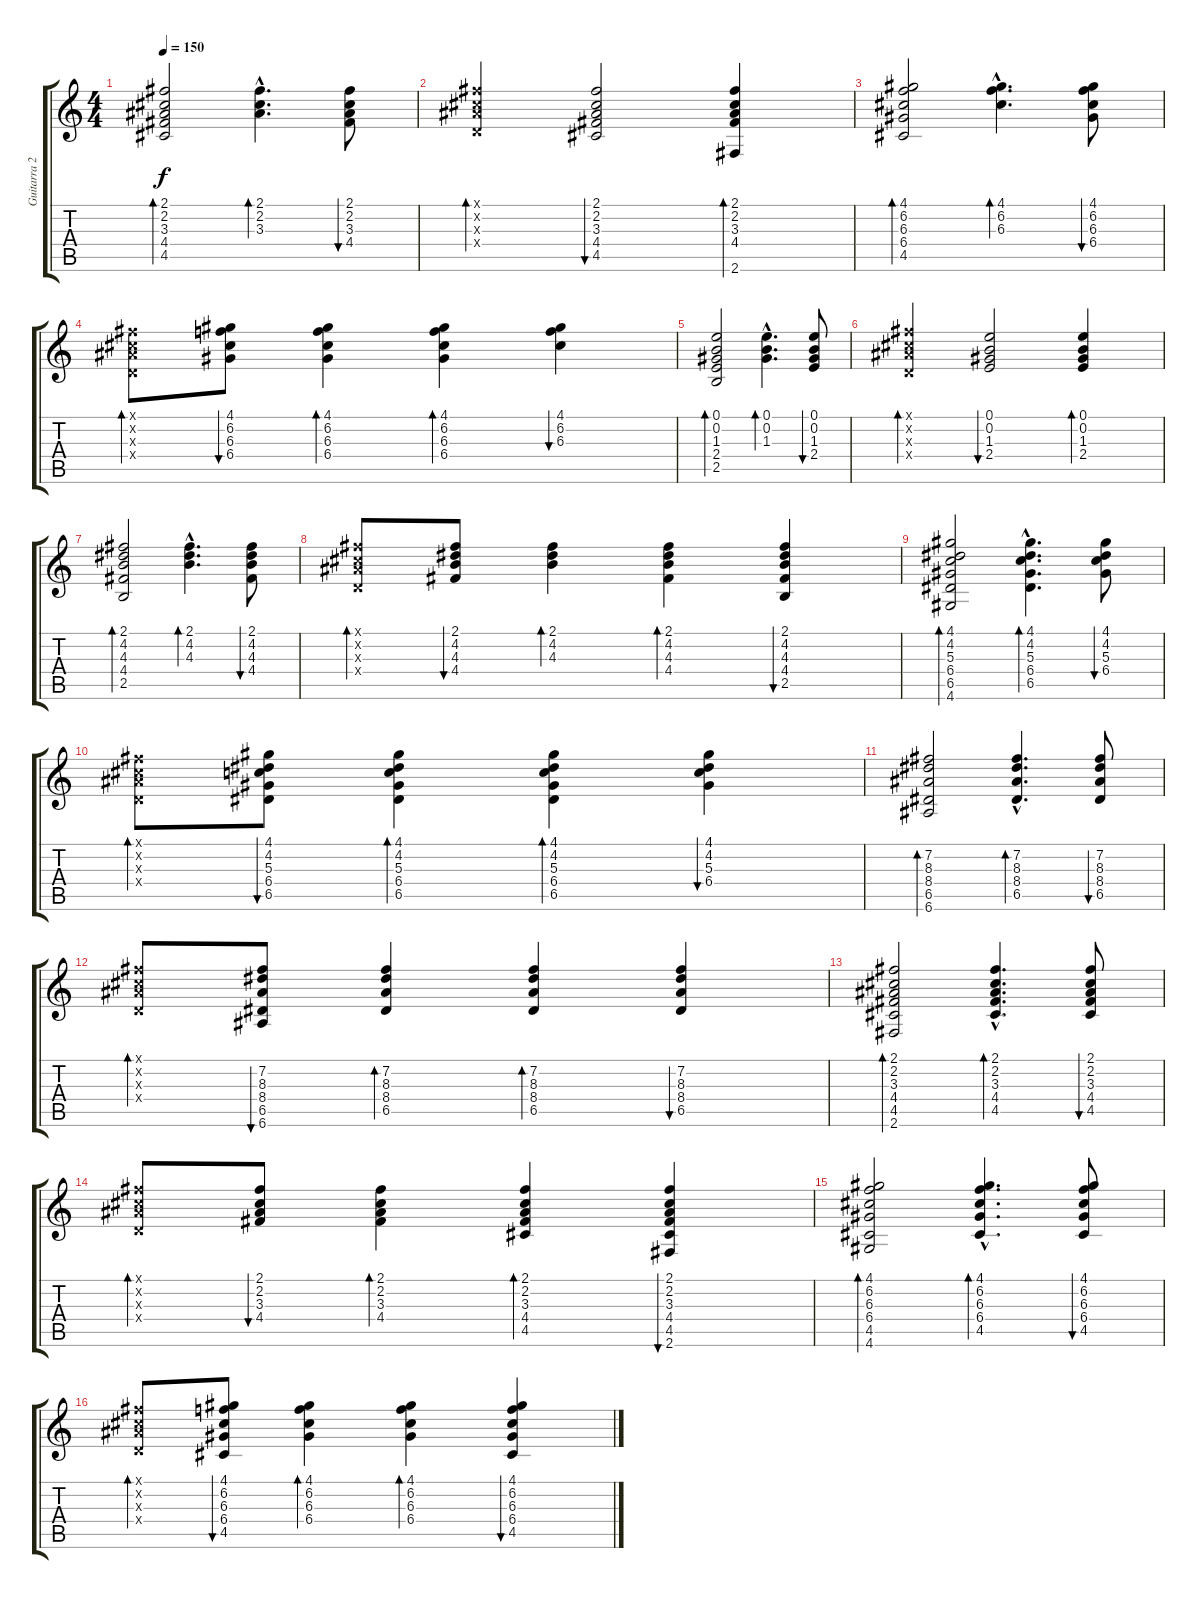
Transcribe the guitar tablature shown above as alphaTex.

\track ("Guitarra 2" "Guitarra 2") {instrument acousticguitarsteel}
\staff {score tabs}
\tuning (E4 B3 G3 D3 A2 E2) {hide}
\ts (4 4)
\tempo 150
\clef g2
\ks c
(2.1 2.2 3.3 4.4 4.5).2{bd 120 dy f} (2.1{hac} 2.2{hac} 3.3{hac}).4{d bd 30} (2.1 2.2 3.3 4.4).8{bu 30} |
(2.1{x} 2.2{x} 3.3{x} 0.4{x}).4{bd 30} (2.1 2.2 3.3 4.4 4.5).2{bu 30} (2.1 2.2 3.3 4.4 2.6).4{bd 30} |
(4.1 6.2 6.3 6.4 4.5).2{bd 30} (4.1{hac} 6.2{hac} 6.3{hac}).4{d bd 30} (4.1 6.2 6.3 6.4).8{bu 30} |
(2.1{x} 2.2{x} 3.3{x} 0.4{x}).8{bd 30} (4.1 6.2 6.3 6.4).8{bu 30} (4.1 6.2 6.3 6.4).4{bd 30} (4.1 6.2 6.3 6.4).4{bd 30} (4.1 6.2 6.3).4{bu 30} |
(0.1 0.2 1.3 2.4 2.5).2{bd 120} (0.1{hac} 0.2{hac} 1.3{hac}).4{d bd 30} (0.1 0.2 1.3 2.4).8{bu 30} |
(2.1{x} 2.2{x} 3.3{x} 0.4{x}).4{bd 30} (0.1 0.2 1.3 2.4).2{bu 30} (0.1 0.2 1.3 2.4).4{bd 30} |
(2.1 4.2 4.3 4.4 2.5).2{bd 30} (2.1{hac} 4.2{hac} 4.3{hac}).4{d bd 30} (2.1 4.2 4.3 4.4).8{bu 30} |
(2.1{x} 2.2{x} 3.3{x} 0.4{x}).8{bd 30} (2.1 4.2 4.3 4.4).8{bu 30} (2.1 4.2 4.3).4{bd 30} (2.1 4.2 4.3 4.4).4{bd 30} (2.1 4.2 4.3 4.4 2.5).4{bu 30} |
(4.1 4.2 5.3 6.4 6.5 4.6).2{bd 30} (4.1{hac} 4.2{hac} 5.3{hac} 6.4{hac} 6.5{hac}).4{d bd 30} (4.1 4.2 5.3 6.4).8{bu 30} |
(2.1{x} 2.2{x} 3.3{x} 0.4{x}).8{bd 30} (4.1 4.2 5.3 6.4 6.5).8{bu 30} (4.1 4.2 5.3 6.4 6.5).4{bd 30} (4.1 4.2 5.3 6.4 6.5).4{bd 30} (4.1 4.2 5.3 6.4).4{bu 30} |
(7.2 8.3 8.4 6.5 6.6).2{bd 30} (7.2{hac} 8.3{hac} 8.4{hac} 6.5{hac}).4{d bd 30} (7.2 8.3 8.4 6.5).8{bu 30} |
(2.1{x} 2.2{x} 3.3{x} 0.4{x}).8{bd 30} (7.2 8.3 8.4 6.5 6.6).8{bu 30} (7.2 8.3 8.4 6.5).4{bd 30} (7.2 8.3 8.4 6.5).4{bd 30} (7.2 8.3 8.4 6.5).4{bu 30} |
(2.1 2.2 3.3 4.4 4.5 2.6).2{bd 30} (2.1{hac} 2.2{hac} 3.3{hac} 4.4{hac} 4.5{hac}).4{d bd 30} (2.1 2.2 3.3 4.4 4.5).8{bu 30} |
(2.1{x} 2.2{x} 3.3{x} 0.4{x}).8{bd 30} (2.1 2.2 3.3 4.4).8{bu 30} (2.1 2.2 3.3 4.4).4{bd 30} (2.1 2.2 3.3 4.4 4.5).4{bd 30} (2.1 2.2 3.3 4.4 4.5 2.6).4{bu 30} |
(4.1 6.2 6.3 6.4 4.5 4.6).2{bd 30} (4.1{hac} 6.2{hac} 6.3{hac} 6.4{hac} 4.5{hac}).4{d bd 30} (4.1 6.2 6.3 6.4 4.5).8{bu 30} |
(2.1{x} 2.2{x} 3.3{x} 0.4{x}).8{bd 30} (4.1 6.2 6.3 6.4 4.5).8{bu 30} (4.1 6.2 6.3 6.4).4{bd 30} (4.1 6.2 6.3 6.4).4{bd 30} (4.1 6.2 6.3 6.4 4.5).4{bu 30}
